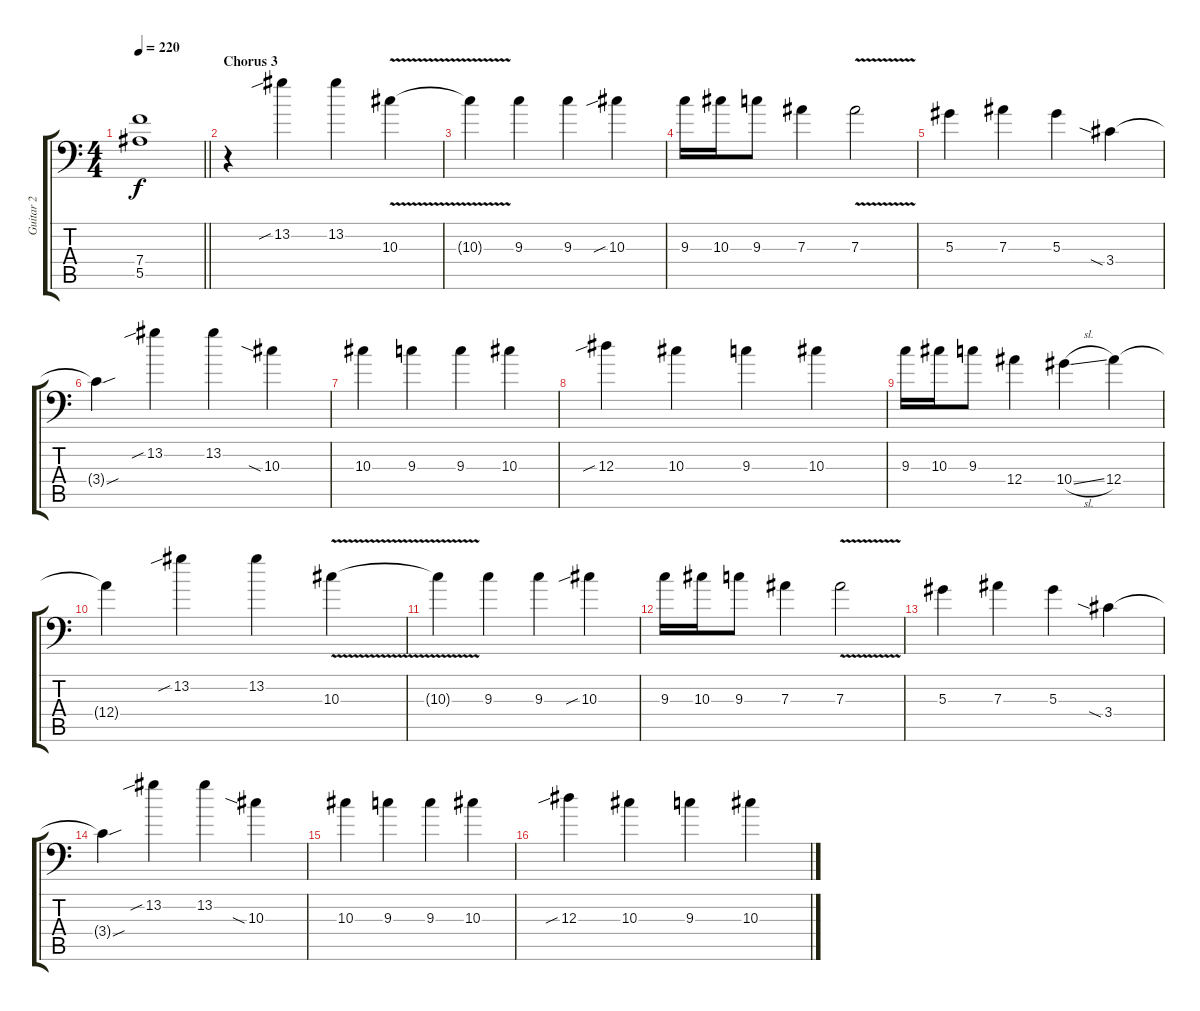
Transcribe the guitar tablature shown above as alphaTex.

\track ("Guitar 2" "Guitar 2") {instrument overdrivenguitar}
\staff {score tabs}
\tuning (C4 G3 Eb3 Bb2 F2 Bb1) {hide}
\ts (4 4)
\tempo 220
\clef f4
\barLineRight lightlight
\ks c
(7.4 5.5).1{dy f} |
\section ("" "Chorus 3")
r.4 13.2{sib}.4 13.2.4 10.3{v}.4 |
10.3{t}.4 9.3.4 9.3.4 10.3{sib}.4 |
9.3.16 10.3.16 9.3.8 7.3.4 7.3{v}.2 |
5.3.4 7.3.4 5.3.4 3.4{sia}.4 |
3.4{sou t}.4 13.2{sib}.4 13.2.4 10.3{sia}.4 |
10.3.4 9.3.4 9.3.4 10.3.4 |
12.3{sib}.4 10.3.4 9.3.4 10.3.4 |
9.3.16 10.3.16 9.3.8 12.4.4 10.4{sl}.4 12.4.4 |
12.4{t}.4 13.2{sib}.4 13.2.4 10.3{v}.4 |
10.3{t}.4 9.3.4 9.3.4 10.3{sib}.4 |
9.3.16 10.3.16 9.3.8 7.3.4 7.3{v}.2 |
5.3.4 7.3.4 5.3.4 3.4{sia}.4 |
3.4{sou t}.4 13.2{sib}.4 13.2.4 10.3{sia}.4 |
10.3.4 9.3.4 9.3.4 10.3.4 |
12.3{sib}.4 10.3.4 9.3.4 10.3.4
